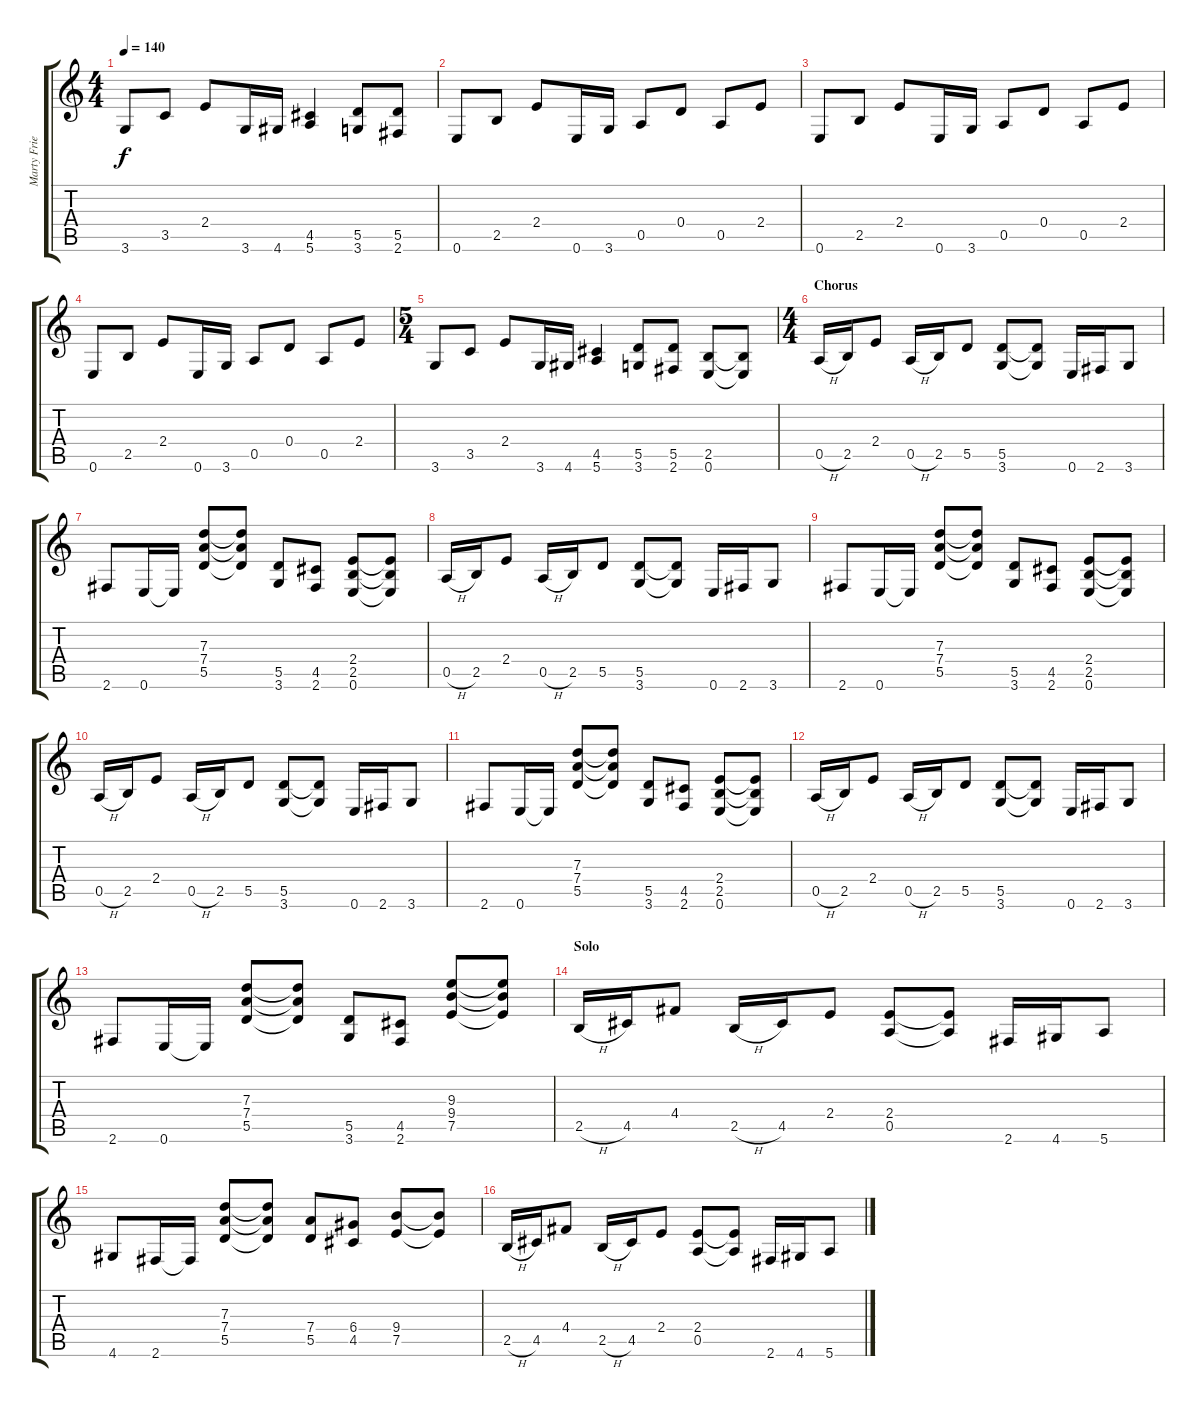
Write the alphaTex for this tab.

\track ("Marty Friedman" "Marty Frie") {instrument distortionguitar}
\staff {score tabs}
\tuning (E4 B3 G3 D3 A2 E2) {hide}
\ts (4 4)
\tempo 140
\clef g2
\ks c
3.6.8{dy f instrument distortionguitar} 3.5.8 2.4.8 3.6.16 4.6.16 (4.5 5.6).4 (5.5 3.6).8 (5.5 2.6).8 |
0.6.8{instrument distortionguitar} 2.5.8 2.4.8 0.6.16 3.6.16 0.5.8 0.4.8 0.5.8 2.4.8 |
0.6.8{instrument distortionguitar} 2.5.8 2.4.8 0.6.16 3.6.16 0.5.8 0.4.8 0.5.8 2.4.8 |
0.6.8{instrument distortionguitar} 2.5.8 2.4.8 0.6.16 3.6.16 0.5.8 0.4.8 0.5.8 2.4.8 |
\ts (5 4)
3.6.8{instrument distortionguitar} 3.5.8 2.4.8 3.6.16 4.6.16 (4.5 5.6).4 (5.5 3.6).8 (5.5 2.6).8 (2.5 0.6).8 (2.5{t} 0.6{t}).8 |
\ts (4 4)
\section ("" "Chorus")
0.5{h}.16 2.5.16 2.4.8 0.5{h}.16 2.5.16 5.5.8 (5.5 3.6).8 (5.5{t} 3.6{t}).8 0.6.16 2.6.16 3.6.8 |
2.6.8 0.6.16 0.6{t}.16 (7.3 7.4 5.5).8 (7.3{t} 7.4{t} 5.5{t}).8 (5.5 3.6).8 (4.5 2.6).8 (2.4 2.5 0.6).8 (2.4{t} 2.5{t} 0.6{t}).8 |
0.5{h}.16 2.5.16 2.4.8 0.5{h}.16 2.5.16 5.5.8 (5.5 3.6).8 (5.5{t} 3.6{t}).8 0.6.16 2.6.16 3.6.8 |
2.6.8 0.6.16 0.6{t}.16 (7.3 7.4 5.5).8 (7.3{t} 7.4{t} 5.5{t}).8 (5.5 3.6).8 (4.5 2.6).8 (2.4 2.5 0.6).8 (2.4{t} 2.5{t} 0.6{t}).8 |
0.5{h}.16 2.5.16 2.4.8 0.5{h}.16 2.5.16 5.5.8 (5.5 3.6).8 (5.5{t} 3.6{t}).8 0.6.16 2.6.16 3.6.8 |
2.6.8 0.6.16 0.6{t}.16 (7.3 7.4 5.5).8 (7.3{t} 7.4{t} 5.5{t}).8 (5.5 3.6).8 (4.5 2.6).8 (2.4 2.5 0.6).8 (2.4{t} 2.5{t} 0.6{t}).8 |
0.5{h}.16 2.5.16 2.4.8 0.5{h}.16 2.5.16 5.5.8 (5.5 3.6).8 (5.5{t} 3.6{t}).8 0.6.16 2.6.16 3.6.8 |
2.6.8 0.6.16 0.6{t}.16 (7.3 7.4 5.5).8 (7.3{t} 7.4{t} 5.5{t}).8 (5.5 3.6).8 (4.5 2.6).8 (9.3 9.4 7.5).8 (9.3{t} 9.4{t} 7.5{t}).8 |
\section ("" "Solo")
2.5{h}.16 4.5.16 4.4.8 2.5{h}.16 4.5.16 2.4.8 (2.4 0.5).8 (2.4{t} 0.5{t}).8 2.6.16 4.6.16 5.6.8 |
4.6.8 2.6.16 2.6{t}.16 (7.3 7.4 5.5).8 (7.3{t} 7.4{t} 5.5{t}).8 (7.4 5.5).8 (6.4 4.5).8 (9.4 7.5).8 (9.4{t} 7.5{t}).8 |
2.5{h}.16 4.5.16 4.4.8 2.5{h}.16 4.5.16 2.4.8 (2.4 0.5).8 (2.4{t} 0.5{t}).8 2.6.16 4.6.16 5.6.8
